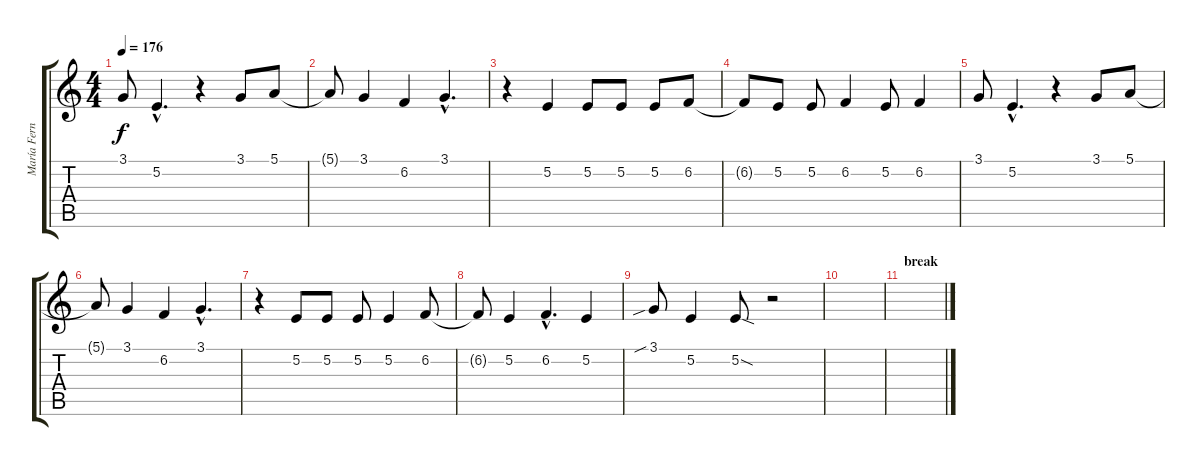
\track ("María Fernanda (voz)" "María Fern") {instrument lead3calliope}
\staff {score tabs}
\tuning (E4 B3 G3 D3 A2 E2) {hide}
\ts (4 4)
\tempo 176
\clef g2
\ks c
3.1.8{dy f} 5.2{hac}.4{d} r.4 3.1.8 5.1.8 |
5.1{t}.8 3.1.4 6.2.4 3.1{hac}.4{d} |
r.4 5.2.4 5.2.8 5.2.8 5.2.8 6.2.8 |
6.2{t}.8 5.2.8 5.2.8 6.2.4 5.2.8 6.2.4 |
3.1.8 5.2{hac}.4{d} r.4 3.1.8 5.1.8 |
5.1{t}.8 3.1.4 6.2.4 3.1{hac}.4{d} |
r.4 5.2.8 5.2.8 5.2.8 5.2.4 6.2.8 |
6.2{t}.8 5.2.4 6.2{hac}.4{d} 5.2.4 |
3.1{sib}.8 5.2.4 5.2{sod}.8 r.2 |
|
\section ("" "break")
